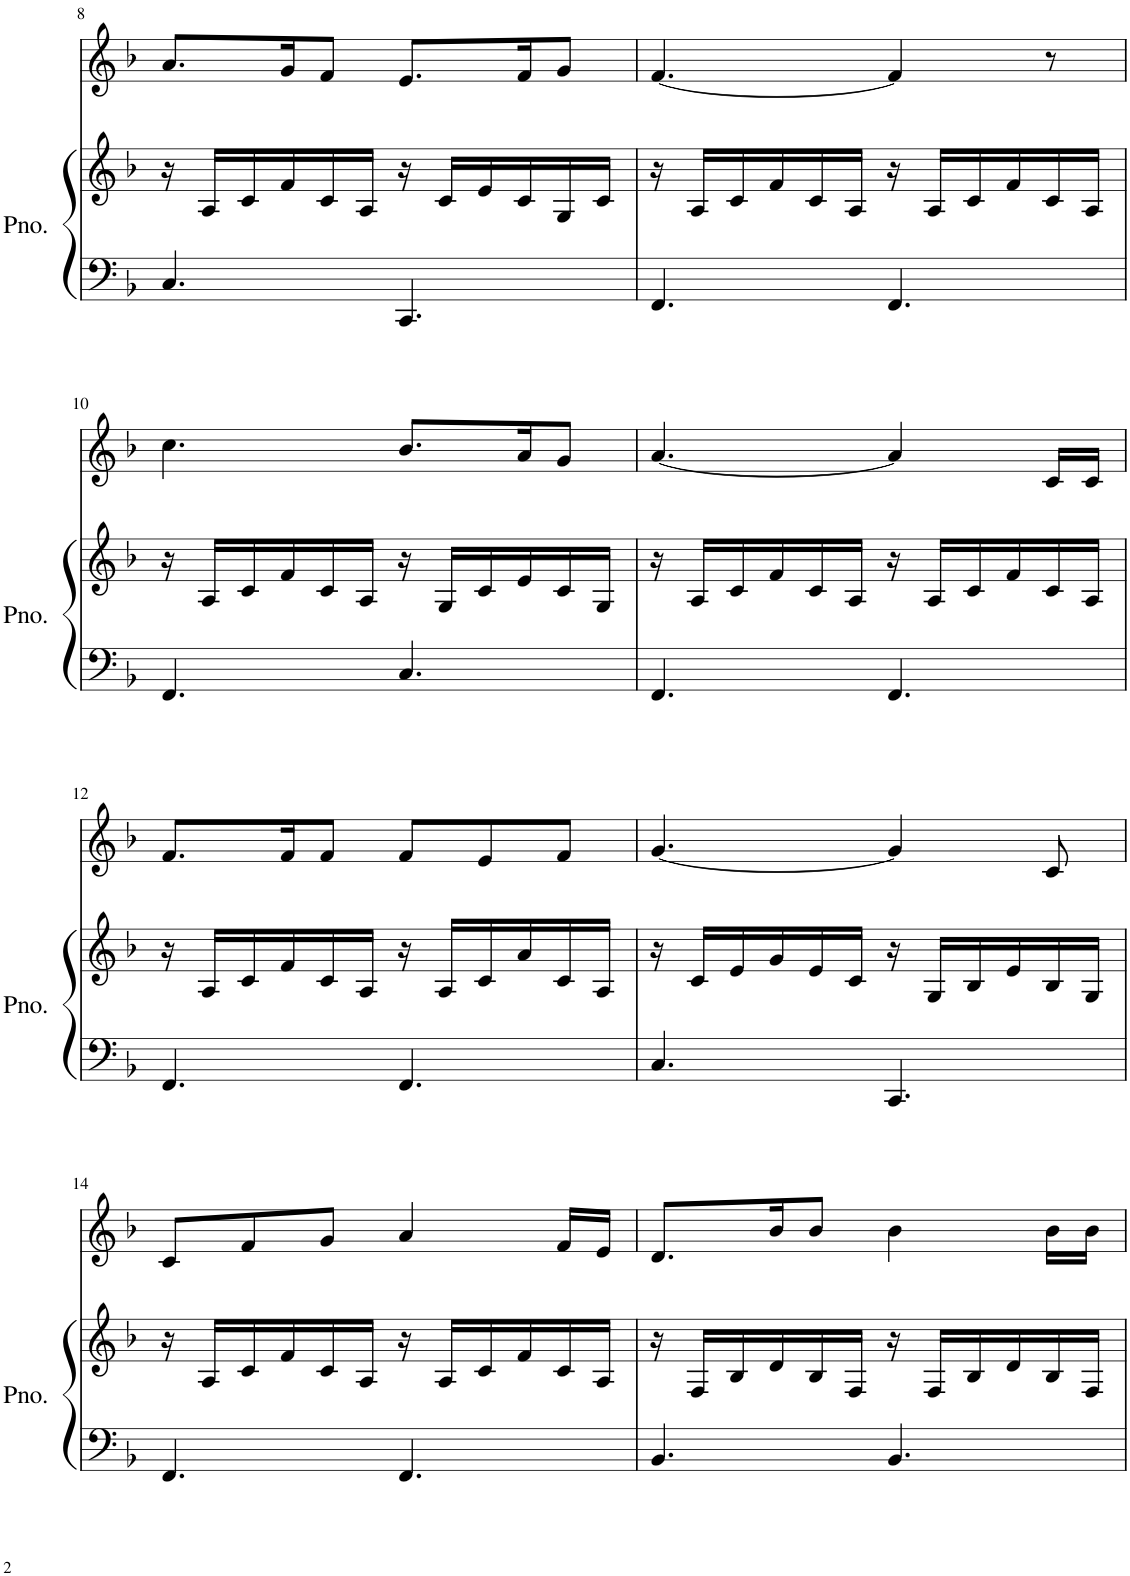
**kern	**kern	**kern
*part2	*part2	*part1
*staff3	*staff2	*staff1
*I"Piano	*	*I"Voice
*I'Pno.	*	*
!!LO:PB:g=z
*clefF4	*clefG2	*clefG2
*k[b-]	*k[b-]	*k[b-]
*M6/8	*M6/8	*M6/8
=8	=8	=8
4.C/	16r	8.a/L
.	16A/LL	.
.	16c/	.
.	16f/	16g/K
.	16c/	8f/J
.	16A/JJ	.
4.CC/	16r	8.e/L
.	16c/LL	.
.	16e/	.
.	16c/	16f/K
.	16G/	8g/J
.	16c/JJ	.
=9	=9	=9
4.FF/	16r	[4.f/
.	16A/LL	.
.	16c/	.
.	16f/	.
.	16c/	.
.	16A/JJ	.
4.FF/	16r	4f/]
.	16A/LL	.
.	16c/	.
.	16f/	.
.	16c/	8r
.	16A/JJ	.
!!LO:LB:g=z
=10	=10	=10
4.FF/	16r	4.cc\
.	16A/LL	.
.	16c/	.
.	16f/	.
.	16c/	.
.	16A/JJ	.
4.C/	16r	8.b-/L
.	16G/LL	.
.	16c/	.
.	16e/	16a/K
.	16c/	8g/J
.	16G/JJ	.
=11	=11	=11
4.FF/	16r	[4.a/
.	16A/LL	.
.	16c/	.
.	16f/	.
.	16c/	.
.	16A/JJ	.
4.FF/	16r	4a/]
.	16A/LL	.
.	16c/	.
.	16f/	.
.	16c/	16c/LL
.	16A/JJ	16c/JJ
!!LO:LB:g=z
=12	=12	=12
4.FF/	16r	8.f/L
.	16A/LL	.
.	16c/	.
.	16f/	16f/K
.	16c/	8f/J
.	16A/JJ	.
4.FF/	16r	8f/L
.	16A/LL	.
.	16c/	8e/
.	16a/	.
.	16c/	8f/J
.	16A/JJ	.
=13	=13	=13
4.C/	16r	[4.g/
.	16c/LL	.
.	16e/	.
.	16g/	.
.	16e/	.
.	16c/JJ	.
4.CC/	16r	4g/]
.	16G/LL	.
.	16B-/	.
.	16e/	.
.	16B-/	8c/
.	16G/JJ	.
!!LO:LB:g=z
=14	=14	=14
4.FF/	16r	8c/L
.	16A/LL	.
.	16c/	8f/
.	16f/	.
.	16c/	8g/J
.	16A/JJ	.
4.FF/	16r	4a/
.	16A/LL	.
.	16c/	.
.	16f/	.
.	16c/	16f/LL
.	16A/JJ	16e/JJ
=15	=15	=15
4.BB-/	16r	8.d/L
.	16F/LL	.
.	16B-/	.
.	16d/	16b-/K
.	16B-/	8b-/J
.	16F/JJ	.
4.BB-/	16r	4b-\
.	16F/LL	.
.	16B-/	.
.	16d/	.
.	16B-/	16b-\LL
.	16F/JJ	16b-\JJ
=	=	=
*-	*-	*-
